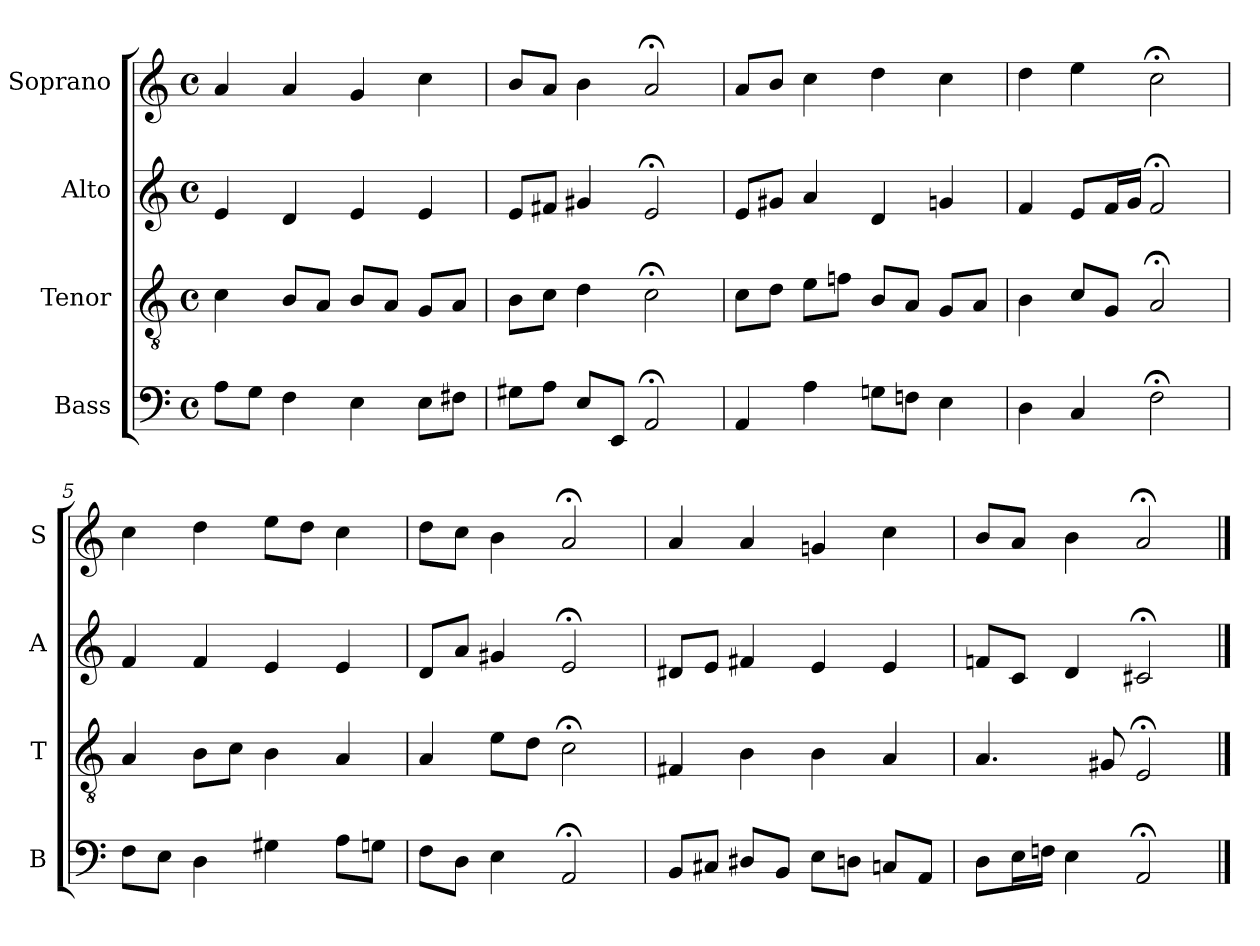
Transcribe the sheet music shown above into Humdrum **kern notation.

**kern	**kern	**kern	**kern
*part4	*part3	*part2	*part1
*staff4	*staff3	*staff2	*staff1
*I"Bass	*I"Tenor	*I"Alto	*I"Soprano
*I'B	*I'T	*I'A	*I'S
*clefF4	*clefGv2	*clefG2	*clefG2
*k[]	*k[]	*k[]	*k[]
*a:	*a:	*a:	*a:
*M4/4	*M4/4	*M4/4	*M4/4
*met(c)	*met(c)	*met(c)	*met(c)
*MM100	*MM100	*MM100	*MM100
=1	=1	=1	=1
8AiL	4c	4e	4a
8GJ	.	.	.
4F	8BL	4d	4a
.	8AJ	.	.
4E	8BL	4e	4g
.	8AJ	.	.
8EL	8GL	4e	4cc
8F#XJ	8AJ	.	.
=2	=2	=2	=2
8G#XL	8BL	8eL	8bL
8AJ	8cJ	8f#XJ	8aJ
8EL	4d	4g#X	4b
8EEJ	.	.	.
2AA;<	2c;<	2e;<	2a;<
=3	=3	=3	=3
4AA	8cL	8eL	8aL
.	8dJ	8g#XJ	8bJ
4A	8eL	4a	4cc
.	8fnJ	.	.
8GnL	8BL	4d	4dd
8FnJ	8AJ	.	.
4E	8GL	4gn	4cc
.	8AJ	.	.
=4	=4	=4	=4
4D	4B	4f	4dd
4C	8cL	8eL	4ee
.	8GJ	16fL	.
.	.	16gJJ	.
2F;<	2A;<	2f;<	2cc;<
=5	=5	=5	=5
8FL	4A	4f	4cc
8EJ	.	.	.
4D	8BL	4f	4dd
.	8cJ	.	.
4G#X	4B	4e	8eeL
.	.	.	8ddJ
8AL	4A	4e	4cc
8GnJ	.	.	.
=6	=6	=6	=6
8FL	4Ai	8dL	8ddL
8DiJ	.	8aJ	8ccJ
4Ei	8eiL	4g#X	4b
.	8dJ	.	.
2AA;<	2c;<	2e;<	2a;<
=7	=7	=7	=7
8BBL	4F#X	8d#XL	4a
8C#XJ	.	8eJ	.
8D#XL	4B	4f#X	4a
8BBJ	.	.	.
8EL	4B	4e	4gn
8DnJ	.	.	.
8CnL	4A	4e	4cc
8AAJ	.	.	.
=8	=8	=8	=8
8DL	4.A	8fnL	8bL
16EL	.	8cJ	8aJ
16FnJJ	.	.	.
4E	.	4d	4b
.	8G#X	.	.
2AA;<	2E;<	2c#X;<	2a;<
==	==	==	==
*-	*-	*-	*-
